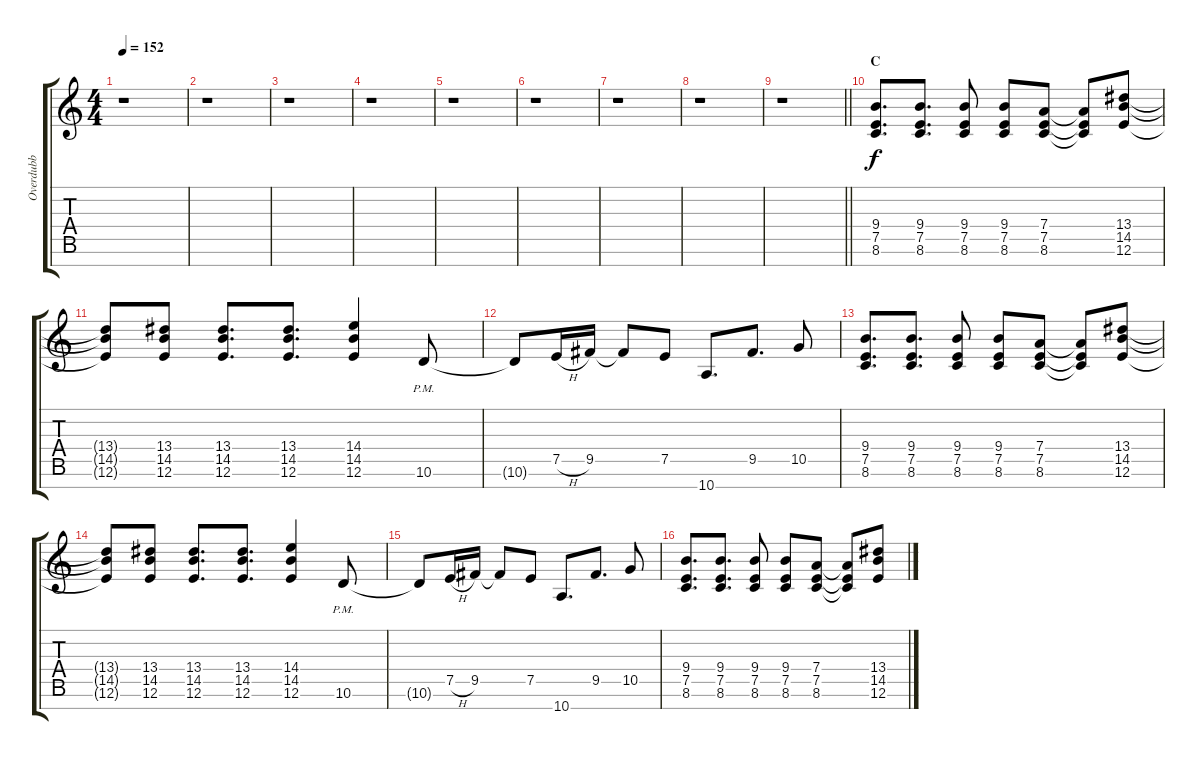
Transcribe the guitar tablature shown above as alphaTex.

\track ("Overdubb" "Overdubb") {instrument distortionguitar}
\staff {score tabs}
\tuning (E4 B3 G3 D3 A2 E2 B1) {hide}
\ts (4 4)
\tempo 152
\clef g2
\ks c
r.1{dy f} |
r.1 |
r.1 |
r.1 |
r.1 |
r.1 |
r.1 |
r.1 |
\barLineRight lightlight
r.1 |
\section ("" "C")
(9.4 7.5 8.6).8{d} (9.4 7.5 8.6).8{d} (9.4 7.5 8.6).8 (9.4 7.5 8.6).8 (7.4 7.5 8.6).8 (7.4{t} 7.5{t} 8.6{t}).8 (13.4 14.5 12.6).8 |
(13.4{t} 14.5{t} 12.6{t}).8 (13.4 14.5 12.6).8 (13.4 14.5 12.6).8{d} (13.4 14.5 12.6).8{d} (14.4 14.5 12.6).4 10.6{pm}.8 |
10.6{t}.8 7.5{h}.16 9.5.16 9.5{t}.8 7.5.8 10.7.8{d} 9.5.8{d} 10.5.8 |
(9.4 7.5 8.6).8{d} (9.4 7.5 8.6).8{d} (9.4 7.5 8.6).8 (9.4 7.5 8.6).8 (7.4 7.5 8.6).8 (7.4{t} 7.5{t} 8.6{t}).8 (13.4 14.5 12.6).8 |
(13.4{t} 14.5{t} 12.6{t}).8 (13.4 14.5 12.6).8 (13.4 14.5 12.6).8{d} (13.4 14.5 12.6).8{d} (14.4 14.5 12.6).4 10.6{pm}.8 |
10.6{t}.8 7.5{h}.16 9.5.16 9.5{t}.8 7.5.8 10.7.8{d} 9.5.8{d} 10.5.8 |
(9.4 7.5 8.6).8{d} (9.4 7.5 8.6).8{d} (9.4 7.5 8.6).8 (9.4 7.5 8.6).8 (7.4 7.5 8.6).8 (7.4{t} 7.5{t} 8.6{t}).8 (13.4 14.5 12.6).8
